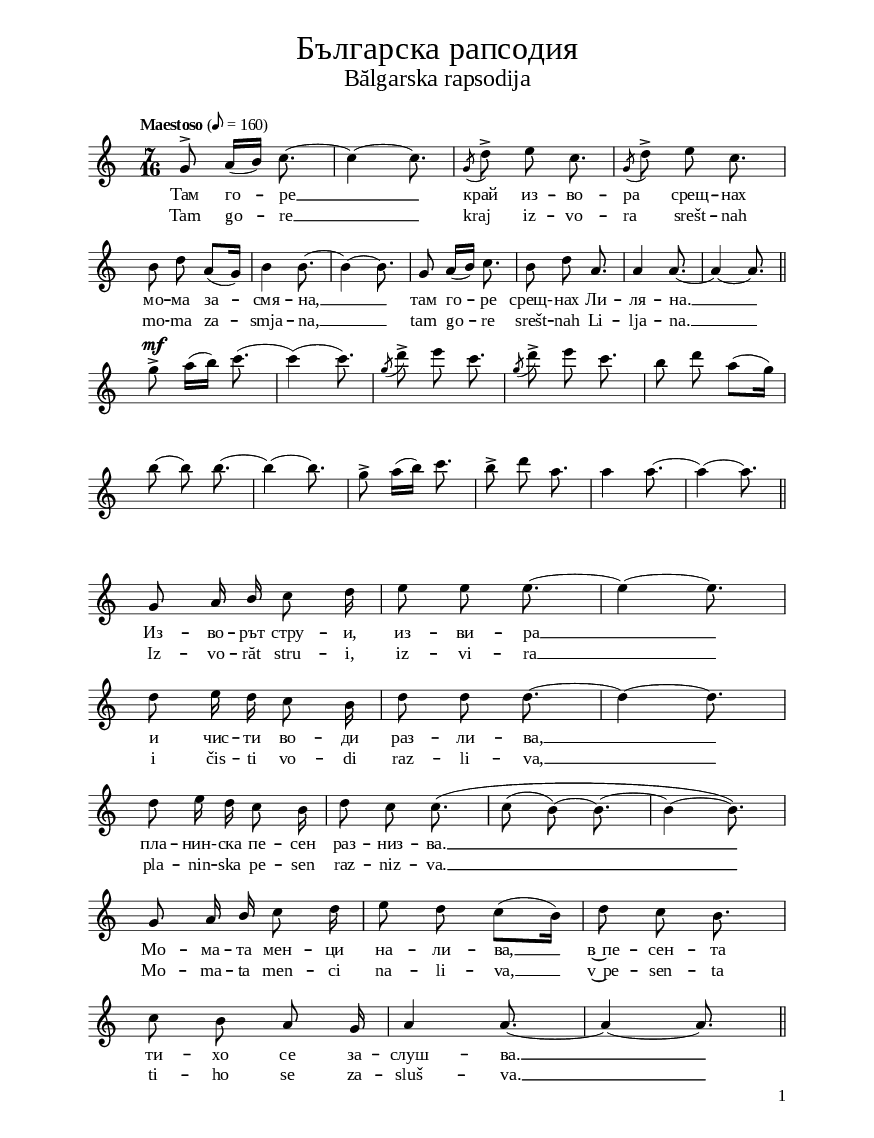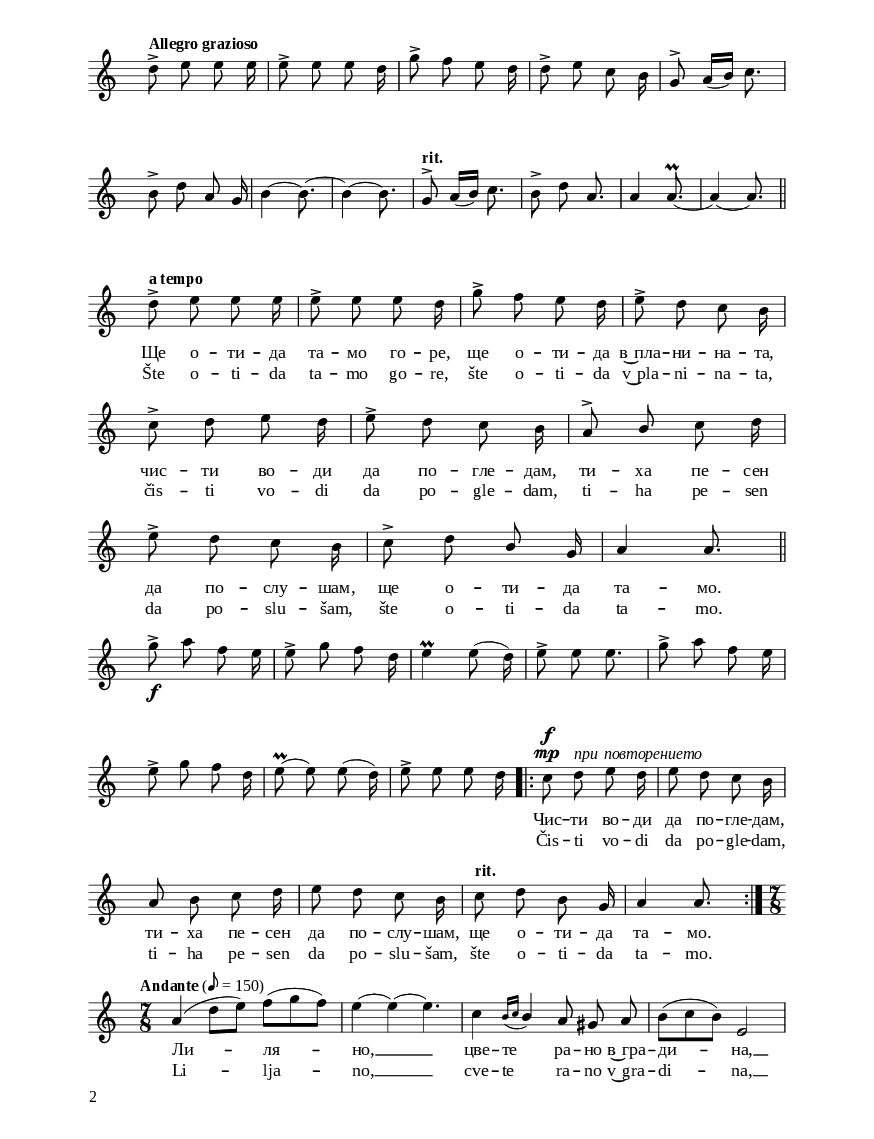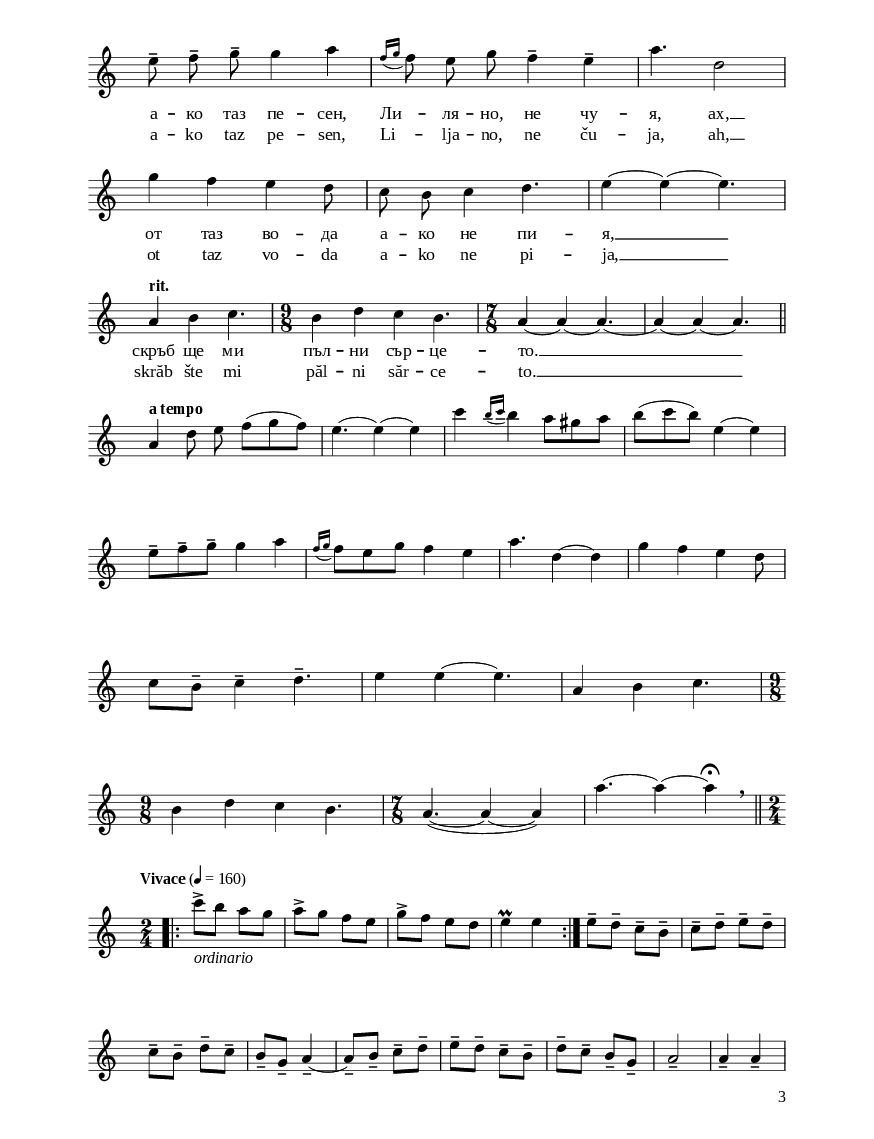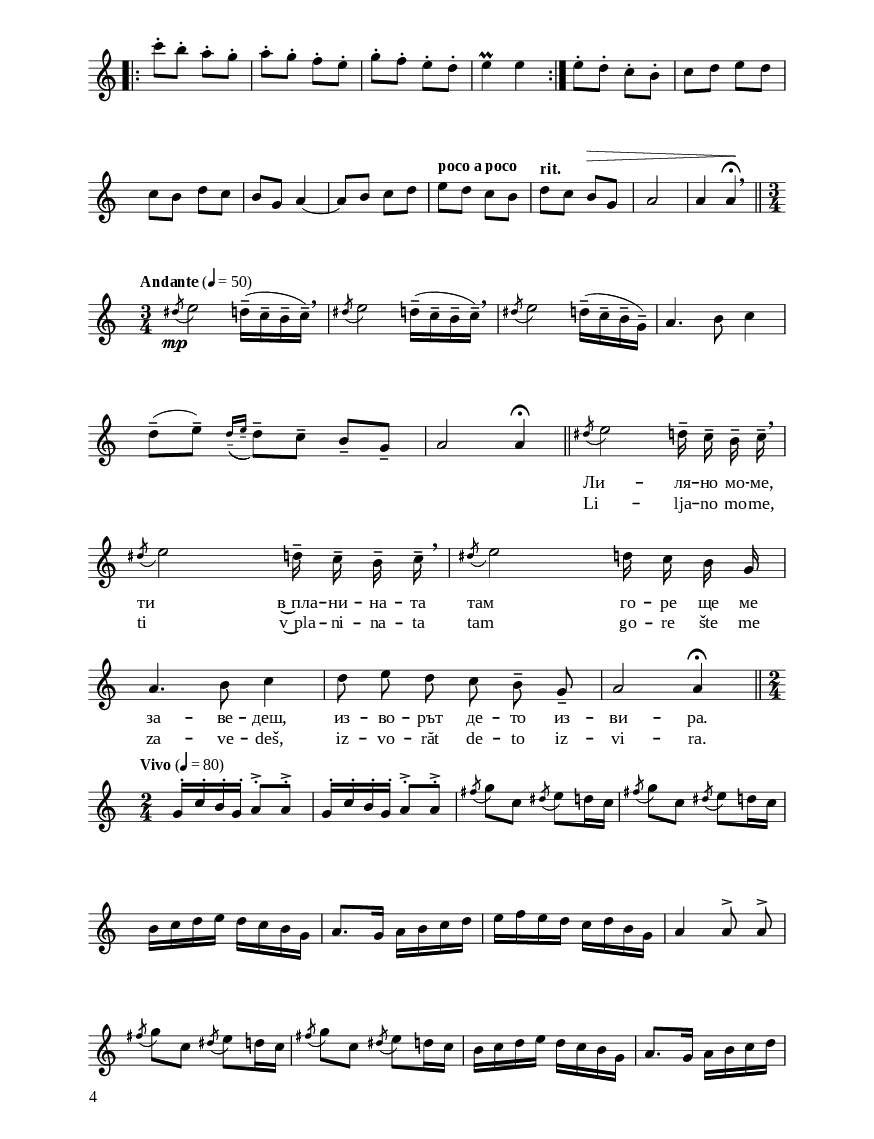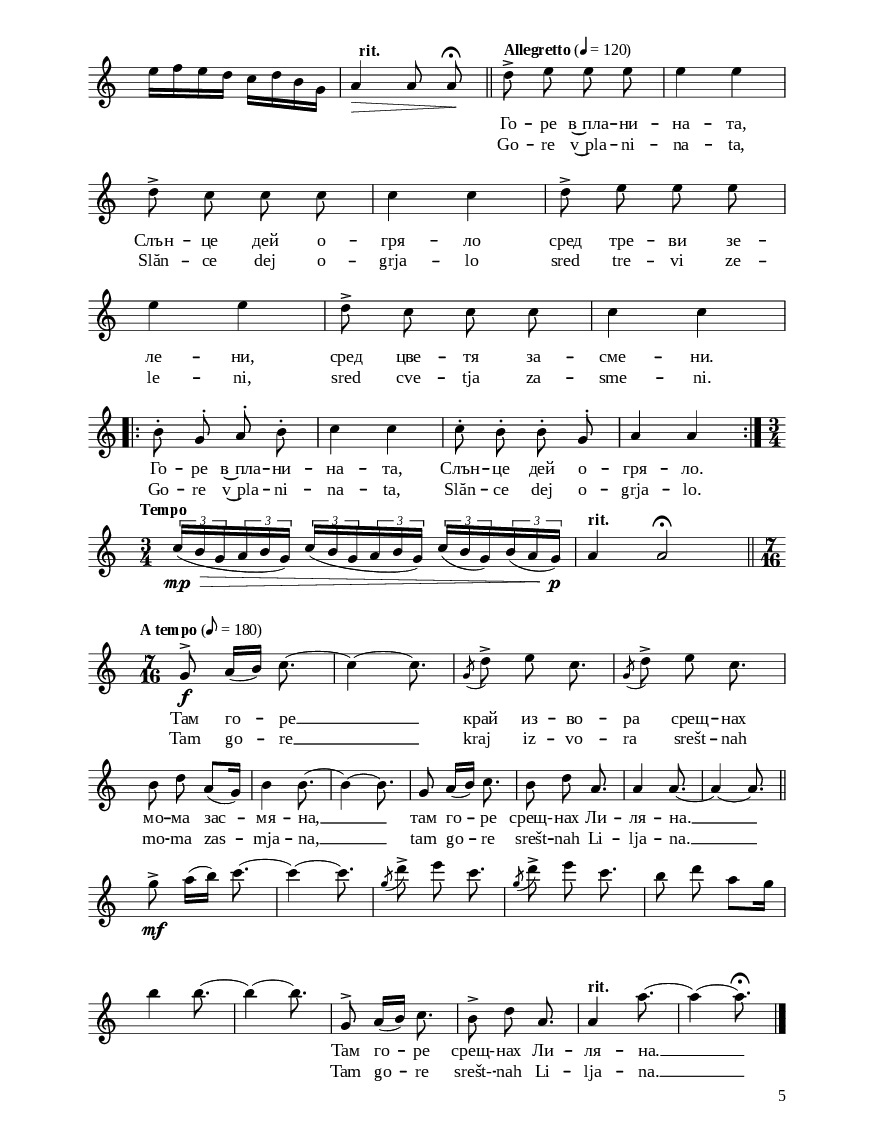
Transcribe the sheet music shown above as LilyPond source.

\version "2.24.1"

\include "include/globals.ily"

\bookpart {
  \label #'ref146
  \tocItem \markup "Българска рапсодия – Bălgarska rapsodija"
  \include "include/bookpart-paper.ily"
  \score {
    \include "include/score-layout.ily"

    \new Voice \relative c' {
      \clef treble
      \key c \major
      \time 7/16
      \tempoFunc "Maestoso" 8 "160"
      \autoBeamOff
      g'8^\accent a16([b]) c8. ~ | \noBreak
      c4 ~ c8. | \noBreak
      \acciaccatura {g8} d'^\accent e c8. | \noBreak
      \acciaccatura {g8} d'^\accent e c8. | \break
      b8 d a([g16]) | \noBreak

      b4 b8. ~| b4 ~ b8. | \noBreak
      g8 a16([b]) c8. | \noBreak
      b8 d a8. | \noBreak
      a4 a8. ~ | a4 ~ a8. | \bar "||" \break

      g'8\accent^\mf  a16[(b)] c8.( | \noBreak
      c4)(c8.) | \noBreak
      \acciaccatura {g8} d'8\accent e c8. | \noBreak
      \acciaccatura {g8} d'8\accent e c8. | \noBreak
      b8 d a([g16]) | \break
      b8 ~ b8 b8. ~ | \noBreak
      b4 ~ b8. | \noBreak
      g8 \accent a16 ([b]) c8. | \noBreak
      b8\accent d a8. | \noBreak
      a4 a8. ~ | \noBreak
      a4 ~ a8. | \bar "||" \break

      g,8 a16 \stemUp b \stemNeutral c8 d16 | \noBreak
      e8 e e8. ~ | \noBreak
      e4 ~ e8. | \break
      d8 e16 d16 c8 b16 | \noBreak
      d8 d d8. ~ | \noBreak

      d4 ~ d8. | \break

      d8 e16 d16 c8 b16 | \noBreak
      d8 c8  c8. \( |\noBreak
      c8( b) ~ b8. ~ | \noBreak
      b4 ~ b8. \) | \break
      g8 a16 \stemUp b \stemNeutral c8 d16 | \noBreak
      e8 d c8([b16]) | \noBreak

      d8 c b8. | \break
      c8 b a g16 | \noBreak
      a4 a8. ~| \noBreak
      a4 ~ a8. | \bar "||" \break
      \tempo "Allegro grazioso" d8^\accent e e e16 | \noBreak
      e8^\accent e e d16 | \noBreak

      g8^\accent f e d16 | \noBreak
      d8^\accent e c b16 | \noBreak
      g8^\accent a16([b]) c8. | \break
      b8^\accent d a g16 | \noBreak
      b4~ b8. ~ | \noBreak
      b4 ~ b8. | \noBreak
      \tempo "rit." g8^\accent a16([b]) c8. | \noBreak

      b8^\accent d a8. | \noBreak
      a4 a8.\prall ~ | \noBreak
      a4 ~ a8. | \bar "||" \break
      \tempo "a tempo" d8\accent e e e16 | \noBreak
      e8\accent e e d16 | \noBreak
      g8\accent f e d16 | \noBreak

      e8\accent d c b16 | \break
      c8\accent d e d16 | \noBreak
      e8\accent d c b16 | \noBreak
      a8^\accent \stemUp b \stemNeutral c d16 | \break

      e8\accent d c b16 | \noBreak
      c8\accent d \stemUp b \stemNeutral g16 | \noBreak
      a4 a8. | \bar "||"  \break
      g'8\f^\accent a f e16 | \noBreak
      e8^\accent g f d16 | \noBreak

      e4 \prall e8 (d16) | \noBreak
      e8^\accent e e8. | \noBreak
      g8^\accent a f e16 | \break
      e8^\accent g f d16 | \noBreak
      e8\prall~ e8 e8 (d16) | \noBreak
      e8^\accent e e d16  |  \noBreak

      \bar ".|:"
      c8 ^\markup{ \dynamic f } ^\mp d^\markup{\italic{при повторението} } e d16 | \noBreak
      e8 d c b16 | \break
      a8 b c d16 | \noBreak
      e8 d c b16 | \noBreak
      \tempo "rit." c8 d b g16 | \noBreak
      a4 a8. | \break \bar ":|."

      \time 7/8  \tempoFunc "Andante" 8 "150" a4 (d8[e]) f8([ g f]) | e4 ~ e4 ~ e4. | \noBreak

      c4 \acciaccatura{ b16[c] } \stemUp b4 \stemNeutral a8 gis a8 |  b8([c b])  e,2 | \break

      e'8\tenuto f\tenuto g\tenuto  g4 a4 |  \noBreak

      \acciaccatura {f16[g]}  f8 e g  f4\tenuto e4\tenuto | \noBreak
      a4. d,2 | \break
      g4 f e d8 | c b c4 d4. | e4 ~ e4 ~ e4. | \break

      \tempo "rit." a,4 b c4. | \time 9/8 b4 d c b4. | \noBreak
      \time 7/8
      a4 ~ a4 ~ a4. ~ | a4 ~ a4 ~ a4. | \bar "||"  \break
      \tempo "a tempo" a4  d8 e  f([ g f]) | e4. ~ e4 ~ e4 |  \noBreak

      c'4 \acciaccatura{ b16[c] } b4 a8 [gis  a] | b8 ( [c8 b]) e,4 ~ e4 | \break


      e8\tenuto[f\tenuto g\tenuto] g4 a4 | \noBreak
      \acciaccatura { f16[g] } f8[e g] f4 e | \noBreak

      a4. d,4 ~ d4 | \noBreak
      g4 f e d8 | \break

      c [b\tenuto] c4\tenuto d4.\tenuto| e4 e4 ~ e4. | \noBreak
      a,4 b c4. | \time 9/8 b4 d c b4. | \noBreak
      \time 7/8 a4.~ ( a4 ~ a4) | a'4. ~ a4 ~ a4 \fermata \breathe | \bar "|" \time 2/4 \break    \bar ".|:-||"

      \tempoFunc "Vivace" 4 "160"  c8_\markup{ \italic {ordinario} }\accent[b] a[g] | \noBreak
      a\accent[g] f[e] | \noBreak
      g\accent[f] e[d] | \noBreak
      e4\prall e | \noBreak \bar ":|."

      e8\tenuto[d]\tenuto c\tenuto[b]\tenuto | \noBreak
      c\tenuto[d]\tenuto e\tenuto[d]\tenuto | \break

      c\tenuto[b]\tenuto d\tenuto[c]\tenuto | \noBreak
      b\tenuto[g]\tenuto a4\tenuto~ | \noBreak
      a8\tenuto[b]\tenuto c\tenuto[d]\tenuto | \noBreak
      e\tenuto[d]\tenuto c\tenuto[b]\tenuto | \noBreak
      d\tenuto[c]\tenuto b\tenuto[g]\tenuto | \noBreak
      a2\tenuto | \noBreak
      a4\tenuto a\tenuto | \break \bar ".|:-|"


      c'8\staccato[b]\staccato a\staccato[g]\staccato | \noBreak
      a\staccato[g]\staccato f\staccato[e]\staccato | \noBreak
      g\staccato[f]\staccato e\staccato[d]\staccato | \noBreak
      e4\prall e | \noBreak  \bar ":|."

      e8\staccato[d]\staccato c\staccato[b]\staccato | \noBreak
      c[d] e[d] | \break

      c[b] d[c] | \noBreak
      b[g] a4~ | \noBreak
      a8[b] c[d] | \noBreak
      \tempo "poco a poco" e [d] c[b] | \noBreak
      \tempo "rit." d [c]  b^\>[g]  | \noBreak
      a2 | \noBreak
      a4 a \! \fermata \breathe | \bar "||" \time 3/4 \break

      \tempoFunc "Andante" 4 "50" \acciaccatura { dis8\mp } e2 d16\tenuto([c\tenuto b\tenuto c\tenuto]) \breathe | \noBreak
      \acciaccatura { dis8 } e2 d16\tenuto([c\tenuto  b\tenuto  c\tenuto]) \breathe | \noBreak
      \acciaccatura { dis8 } e2 d16\tenuto([c\tenuto b\tenuto g\tenuto]) | \noBreak
      a4. b8 c4 \break

      d8\tenuto([e\tenuto]) \acciaccatura { d16\tenuto([e\tenuto] } d8\tenuto)[c\tenuto] b\tenuto [g\tenuto] | \noBreak
      a2 a4 \fermata \bar "||" \noBreak
      \acciaccatura { dis8 } e2 d16\tenuto c\tenuto b\tenuto c\tenuto \breathe | \break
      \acciaccatura { dis8 } e2 d16\tenuto c\tenuto b\tenuto c\tenuto  \breathe | \noBreak

      \acciaccatura { dis8 } e2 d16 c b g | \break
      a4. b8 c4 | \noBreak
      d8 e d c b\tenuto g\tenuto | \noBreak
      a2 a4 \fermata | \noBreak \bar "||" \time 2/4 \break

      \tempoFunc "Vivo" 4 "80" g16^\staccato[c^\staccato b^\staccato g^\staccato] a8^\staccato ^\accent[a^\staccato ^\accent] | \noBreak
      g16^\staccato[c^\staccato b^\staccato g^\staccato] a8^\staccato^\accent[a^\staccato^\accent] | \noBreak
      \acciaccatura { fis'8 } g[c,] \acciaccatura { dis } e[d16 c] | \noBreak
      \acciaccatura { fis8 } g[c,] \acciaccatura { dis } e[d16 c] | \break

      b16[c d e] d[c b g] | \noBreak
      a8.[g16] a[b c d] | \noBreak
      e[f e d] c[d b g] | \noBreak
      a4 a8^\accent a^\accent \break

      \acciaccatura { fis'8 } g[c,] \acciaccatura { dis } e[d16 c] | \noBreak
      \acciaccatura { fis8 } g[c,] \acciaccatura { dis } e[d16 c] | \noBreak
      b[c d e] d[c b g] | \noBreak
      a8.[g16] a[b c d] | \break

      e[f e d] c[d b g] | \noBreak
      \tempo "  rit." a4\>  a8 a \!  \fermata | \bar "||" \noBreak
      \tempoFunc "Allegretto" 4 "120" d^\accent e e e | \noBreak
      e4 e | \break
      d8^\accent c c c | \noBreak

      c4 c | \noBreak
      d8^\accent e e e | \break
      e4 e | \noBreak
      d8^\accent c c c | \noBreak
      c4 c | \break \bar ".|:-|"
      b8^\staccato g^\staccato a^\staccato b^\staccato | \noBreak
      c4 c | \noBreak
      c8^\staccato b^\staccato b^\staccato g^\staccato | \noBreak
      a4 a |
      \time 3/4 \break \bar ":|."

      \override TupletBracket.positions = #'(3 . 3)
      \tempo "Tempo"
      \tuplet 3/2 8 { c16\>\mp([b g a b g]) c16([b g a b g]) c16([b g) b(a g\!\p])  } | \noBreak
      \tempo"rit." a4 a2 \fermata | \bar "||" \time 7/16 \break

      \tempoFunc "A tempo" 8 "180" g8\f^\accent a16([b]) c8.~ | \noBreak
      c4~ c8. | \noBreak
      \acciaccatura { g8 } d'^\accent e c8. | \noBreak
      \acciaccatura { g8 } d'^\accent e c8. | \break
      b8 d a([g16]) | \noBreak
      b4 b8. ~ | b4 ~ b8. |\noBreak
      g8 a16([b]) c8. | \noBreak
      b8 d a8. | \noBreak
      a4 a8. ~ | a4 ~ a8. \bar "||" \break
      g'8\mf\accent a16([b]) c8.~ | \noBreak
      c4~ c8. | \noBreak
      \acciaccatura { g8 } d'8\accent e c8. | \noBreak

      \acciaccatura { g8 } d'8\accent e c8. | \noBreak
      b8 d a[g16]| \break
      b4 b8. ~ | b4 ~ b8. | \noBreak
      g,8^\accent a16([b]) c8. | \noBreak
      b8^\accent d a8. \tempo "rit." | \noBreak
      a4 a'8. ~ | \noBreak
      a4 ~ a8. \fermata | \bar "|."
    }

    \addlyrics {
      Там го -- ре __ край из -- во -- ра срещ -- нах мо -- ма за --
      смя -- на, __ там го -- ре "срещ-" -- нах Ли -- ля -- на. __ ""
      \repeat unfold 21 { \skip 1 }
      Из -- во -- рът стру -- и, из -- ви -- ра __ и чис -- ти во -- ди раз -- ли -- ва, __
      пла -- "нин-" -- ска пе -- сен раз -- низ -- ва. __
      \repeat unfold 1 { \skip 1 }
      Mо -- ма -- та мен -- ци на -- ли -- ва, __
      в~пе -- сен -- та ти -- хо се за -- слуш -- ва. __ ""
      \repeat unfold 31 { \skip 1  }
      Ще о -- ти -- да та -- мо го -- ре, ще о -- ти -- да
      в~пла -- ни -- на -- та, чис -- ти во -- ди да по -- гле -- дам, ти -- ха пе -- сен
      да по -- слу -- шам, ще о -- ти -- да та -- мо.
      \repeat unfold 27 { \skip 2 }
      Чис -- ти во -- ди да по -- гле -- дам, ти -- ха пе -- сен да по -- слу -- шам,
      ще о -- ти -- да та -- мо. Ли -- ля -- но, __
      цве -- те ра -- но в~гра -- ди -- на, __ а -- ко таз пе -- сен,
      Ли -- ля -- но, не чу -- я, ах, __ от таз во -- да а -- ко не пи -- я, __
      скръб ще ми пъл -- ни сър -- це -- то. __ ""
      \repeat unfold 97 { \skip 1 }
      Ли -- ля -- но мо -- ме, ти в~пла -- ни -- на -- та
      там го -- ре ще ме за -- ве -- деш, из -- во -- рът де -- то из -- ви -- ра.
      \repeat unfold 30 { \skip 1 }
      Го -- ре в~пла -- ни -- на -- та, Слън -- це дей о --
      гря -- ло сред тре -- ви зе -- ле -- ни, сред цве -- тя за -- сме -- ни.
      Го -- ре в~пла -- ни -- на -- та, Слън -- це дей о -- гря -- ло.
      \repeat unfold 5 { \skip 1 }
      Там го -- ре __ край из -- во -- ра срещ -- нах мо -- ма зас -- мя -- на, __
      там го -- ре "срещ-" -- нах Ли -- ля -- на. __ ""
      \repeat unfold 13 { \skip 1 }
      Там го -- ре "срещ-" -- нах Ли -- ля -- на. __ ""
    }

    \addlyrics {
      Tam go -- re __ kraj iz -- vo -- ra srešt -- nah mo -- ma za --
      smja -- na, __ tam go -- re srešt -- nah Li -- lja -- na. __ ""
      \repeat unfold 21 { \skip 1 }
      Iz -- vo -- răt stru -- i, iz -- vi -- ra __ i čis -- ti vo -- di raz -- li -- va, __
      pla -- nin -- ska pe -- sen raz -- niz -- va. __
      \repeat unfold 1 { \skip 1 }
      Mo -- ma -- ta men -- ci na -- li -- va, __
      v~pe -- sen -- ta ti -- ho se za -- sluš -- va. __ ""
      \repeat unfold 31 { \skip 1 }
      Šte o -- ti -- da ta -- mo go -- re, šte o -- ti -- da
      v~pla -- ni -- na -- ta, čis -- ti vo -- di da po -- gle -- dam, ti -- ha pe -- sen
      da po -- slu -- šam, šte o -- ti -- da ta -- mo.
      \repeat unfold 27 { \skip 1 }
      Čis -- ti vo -- di da po -- gle -- dam, ti -- ha pe -- sen da po -- slu -- šam,
      šte o -- ti -- da ta -- mo. Li -- lja -- no, __
      cve -- te ra -- no v~gra -- di -- na, __ a -- ko taz pe -- sen,
      Li -- lja -- no, ne ču -- ja, ah, __ ot taz vo -- da a -- ko ne pi -- ja, __
      skrăb šte mi păl -- ni săr -- ce -- to. __ ""
      \repeat unfold 97 { \skip 1 }
      Li -- lja -- no mo -- me, ti v~pla -- ni -- na -- ta
      tam go -- re šte me za -- ve -- deš, iz -- vo -- răt de -- to iz -- vi -- ra.
      \repeat unfold 30 { \skip 1 }
      Go -- re v~pla -- ni -- na -- ta, Slăn -- ce dej o --
      grja -- lo sred tre -- vi ze -- le -- ni, sred cve -- tja za -- sme -- ni.
      Go -- re v~pla -- ni -- na -- ta, Slăn -- ce dej o -- grja -- lo.
      \repeat unfold 5 { \skip 1 }
      Tam go -- re __ kraj iz -- vo -- ra srešt -- nah mo -- ma zas -- mja -- na, __
      tam go -- re srešt -- nah Li -- lja -- na. __ ""
      \repeat unfold 13 { \skip 1 }
      Tam go -- re "srešt-" -- nah Li -- lja -- na. __ ""
    }

    \header {
      title = \titleFunc "Българска рапсодия" "Bălgarska rapsodija"
    }

    \midi{}

  } % score

  \pageBreak
  % include foreign translation(s) of the song
  \version "2.22.1"

\markup \fill-line { \fontsize #deTitleFontSize "Bulgarische Rapsodie" }
\markup \null
\markup \null
\markup \fontsize #deCoupletFontSize {
  \hspace #3
  \override #`(baseline-skip . ,deCoupletBaselineSkip)

  \column {
    \line { " " }

    \line { " "Dort oben bei den Quellen habe ich ein lächelndes Mädchen getroffen,}

    \line { " "dort oben habe ich Liljana getroffen.}

    \line { " "Die Quelle strömt und entspringt,}

    \line { " "und gießt das reine Wasser}

    \line { " "und singt ein Berglied.}

    \line { " "Das Mädchen gießt die Kupferkessel ein}

    \line { " "und lauscht dem Lied.}

    \line { " "Ich gehe dort oben hin,}

    \line { " "ich gehe in die Bergen,}

    \line { " "damit ich das reine Wasser anschaue }

    \line { " "und dem leisen Lied lausche,}

    \line { " "ich gehe dorthin.}

    \line { " "Damit ich das reine Wasser anschaue,}

    \line { " "damit ich dem leisen Lied lausche,}

    \line { " "gehe ich dorthin.}

    \line { " "Liliano, Frühblume im Garten,}

    \line { " "wenn ich dieses Lied, Liliano, nicht höre,}

    \line { " "ah, wenn ich von diesem Wasser nicht trinke}

    \line { " "wird Trauer mein Herz erfüllen.}

    \line { " "Liliano, Mädchen,}

    \line { " "du wirst mich dort oben ins Gebirge bringen,}

    \line { " "dort, wo die Quelle entspringt.}

    \line { " "Oben im Gebirge,}

    \line { " "wo die Sonne scheint,}

    \line { " "zwischen den grünen Gräsern,}

    \line { " "zwischen den lächelnden Blumen.}

    \line { " "Oben im Gebirge,}

    \line { " "wo die Sonne schien.}
    

    \line { " "Dort oben bei den Quellen }

    \line { " "traf ich ein lächelndes Mädchen,}

    \line { " "dort oben traf ich Liljana.}

  }
}


} % bookpart
